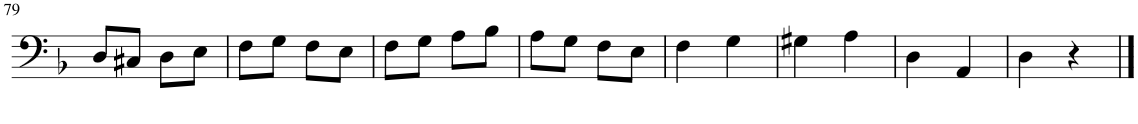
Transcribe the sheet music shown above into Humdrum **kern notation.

**kern
*part1
*staff1
*I"Contrabass
*I'Cb.
!!LO:PB:g=z
*clefF4
*Trd7c12
*k[b-]
*M2/4
=79
8D/L
8C#X/J
8D\L
8E\J
=80
8F\L
8G\J
8F\L
8E\J
=81
8F\L
8G\J
8A\L
8B-\J
=82
8A\L
8G\J
8F\L
8E\J
=83
4F\
4G\
=84
4G#X\
4A\
=85
4D\
4AA/
=86
4D\
4r
==
*-
